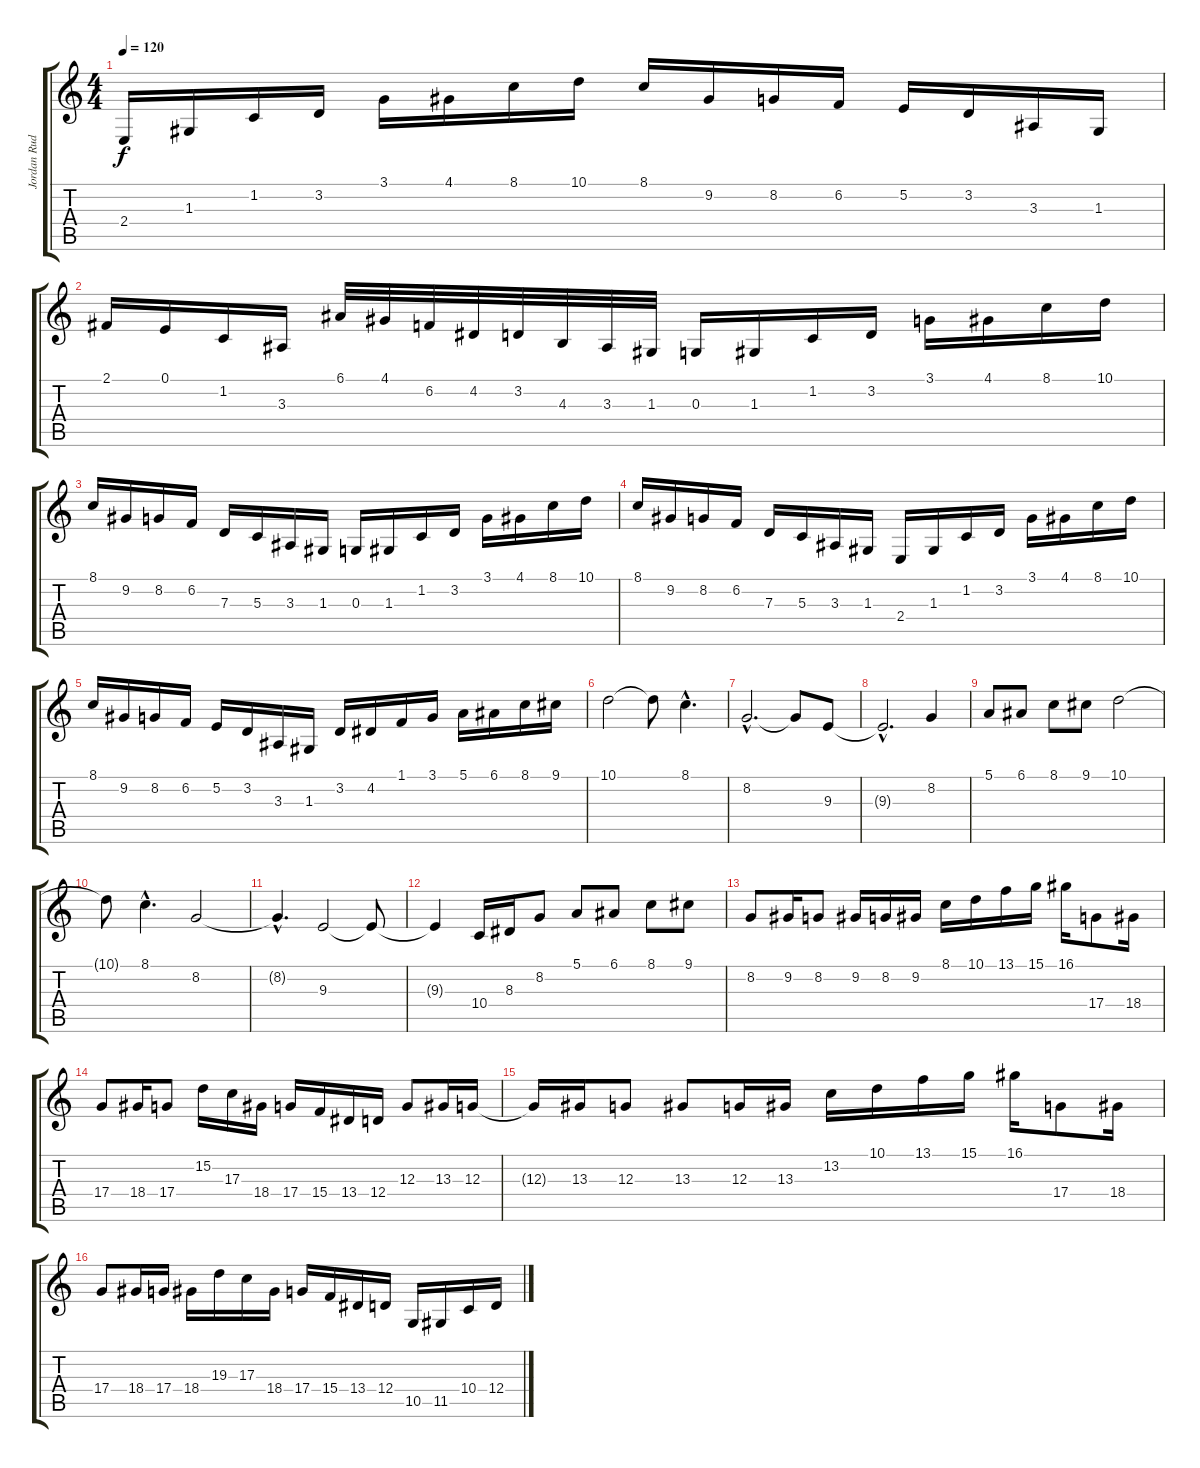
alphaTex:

\track ("Jordan Rudess - Synthé 2" "Jordan Rud") {instrument stringensemble2}
\staff {score tabs}
\tuning (E4 B3 G3 D3 A2 E2) {hide}
\ts (4 4)
\tempo 120
\clef g2
\ks c
2.4.16{dy f} 1.3.16 1.2.16 3.2.16 3.1.16 4.1.16 8.1.16 10.1.16 8.1.16 9.2.16 8.2.16 6.2.16 5.2.16 3.2.16 3.3.16 1.3.16 |
2.1.16 0.1.16 1.2.16 3.3.16 6.1.32 4.1.32 6.2.32 4.2.32 3.2.32 4.3.32 3.3.32 1.3.32 0.3.16 1.3.16 1.2.16 3.2.16 3.1.16 4.1.16 8.1.16 10.1.16 |
8.1.16 9.2.16 8.2.16 6.2.16 7.3.16 5.3.16 3.3.16 1.3.16 0.3.16 1.3.16 1.2.16 3.2.16 3.1.16 4.1.16 8.1.16 10.1.16 |
8.1.16 9.2.16 8.2.16 6.2.16 7.3.16 5.3.16 3.3.16 1.3.16 2.4.16 1.3.16 1.2.16 3.2.16 3.1.16 4.1.16 8.1.16 10.1.16 |
8.1.16 9.2.16 8.2.16 6.2.16 5.2.16 3.2.16 3.3.16 1.3.16 3.2.16 4.2.16 1.1.16 3.1.16 5.1.16 6.1.16 8.1.16 9.1.16 |
10.1.2 10.1{t}.8 8.1{hac}.4{d} |
8.2{hac}.2{d} 8.2{t}.8 9.3.8 |
9.3{hac t}.2{d} 8.2.4 |
5.1.8 6.1.8 8.1.8 9.1.8 10.1.2 |
10.1{t}.8 8.1{hac}.4{d} 8.2.2 |
8.2{hac t}.4{d} 9.3.2 9.3{t}.8 |
9.3{t}.4 10.4.16 8.3.16 8.2.8 5.1.8 6.1.8 8.1.8 9.1.8 |
8.2.8 9.2.16 8.2.8 9.2.16 8.2.16 9.2.16 8.1.16 10.1.16 13.1.16 15.1.16 16.1.16 17.4.8 18.4.16 |
17.4.8 18.4.16 17.4.8 15.2.16 17.3.16 18.4.16 17.4.16 15.4.16 13.4.16 12.4.16 12.3.8 13.3.16 12.3.16 |
12.3{t}.16 13.3.16 12.3.8 13.3.8 12.3.16 13.3.16 13.2.16 10.1.16 13.1.16 15.1.16 16.1.16 17.4.8 18.4.16 |
17.4.8 18.4.16 17.4.16 18.4.16 19.3.16 17.3.16 18.4.16 17.4.16 15.4.16 13.4.16 12.4.16 10.5.16 11.5.16 10.4.16 12.4.16
